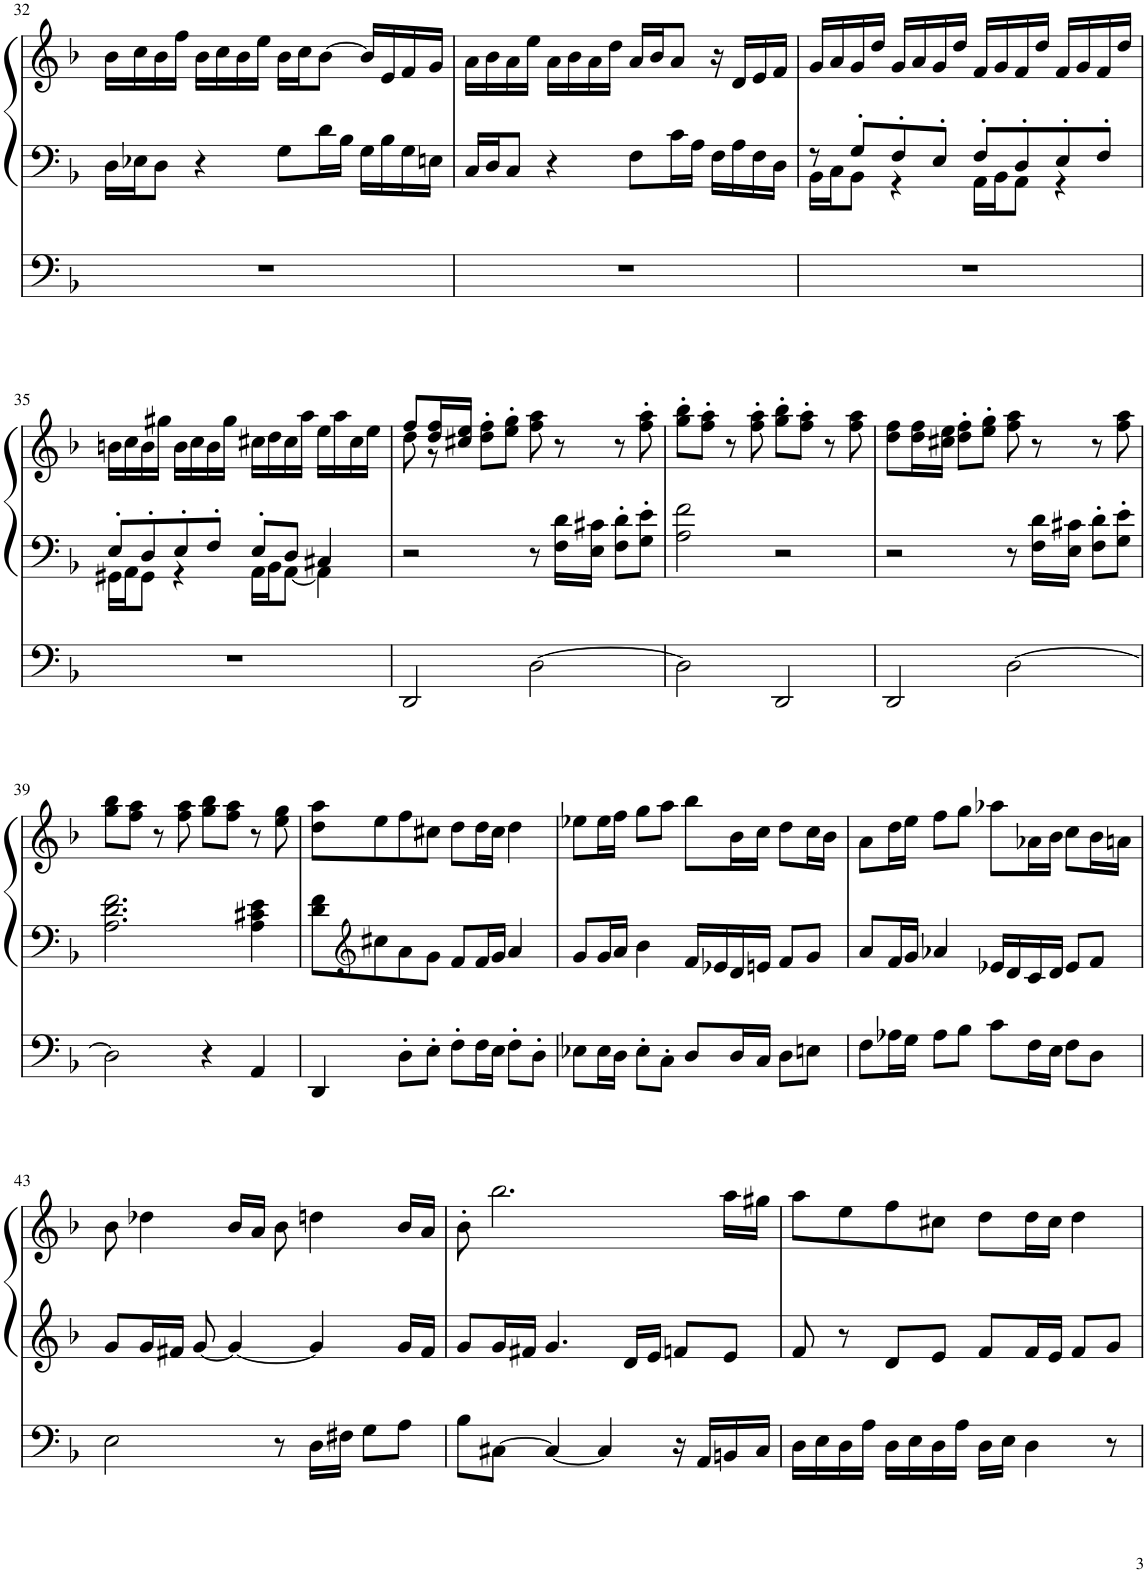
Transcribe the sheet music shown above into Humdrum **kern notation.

**kern	**kern	**kern
*part1	*part1	*part1
*staff3	*staff2	*staff1
*I"Organ	*	*
*I'Org.	*	*
!!LO:PB:g=z
*clefF4	*clefF4	*clefG2
*k[b-]	*k[b-]	*k[b-]
*M4/4	*M4/4	*M4/4
=32	=32	=32
1r	16D\LL	16b-\LL
.	16E-X\J	16cc\
.	8D\J	16b-\
.	.	16ff\JJ
.	4r	16b-\LL
.	.	16cc\
.	.	16b-\
.	.	16ee\JJ
.	8G\L	16b-\LL
.	.	16cc\J
.	16d\L	[8b-\J
.	16B-\JJ	.
.	16G\LL	16b-/LL]
.	16B-\	16e/
.	16G\	16f/
.	16En\JJ	16g/JJ
=33	=33	=33
1r	16C/LL	16a\LL
.	16D/J	16b-\
.	8C/J	16a\
.	.	16ee\JJ
.	4r	16a\LL
.	.	16b-\
.	.	16a\
.	.	16dd\JJ
.	8F\L	16a/LL
.	.	16b-/J
.	16c\L	8a/J
.	16A\JJ	.
.	16F\LL	16r
.	16A\	16d/LL
.	16F\	16e/
.	16D\JJ	16f/JJ
=34	=34	=34
*	*^	*
1r	8r	16BB-\LL	16g/LL
.	.	16C\J	16a/
.	8G'/L	8BB-\J	16g/
.	.	.	16dd/JJ
.	8F'/	4r	16g/LL
.	.	.	16a/
.	8E'/J	.	16g/
.	.	.	16dd/JJ
.	8F'/L	16AA\LL	16f/LL
.	.	16BB-\J	16g/
.	8D'/	8AA\J	16f/
.	.	.	16dd/JJ
.	8E'/	4r	16f/LL
.	.	.	16g/
.	8F'/J	.	16f/
.	.	.	16dd/JJ
!!LO:LB:g=z
=35	=35	=35	=35
1r	8E'/L	16GG#X\LL	16bn\LL
.	.	16AA\J	16cc\
.	8D'/	8GG#\J	16b\
.	.	.	16gg#X\JJ
.	8E'/	4r	16b\LL
.	.	.	16cc\
.	8F'/J	.	16b\
.	.	.	16gg#\JJ
.	8E'/L	16AA\LL	16cc#X\LL
.	.	16BB-\J	16dd\
.	8D/J	[8AA\J	16cc#\
.	.	.	16aa\JJ
.	4C#X/	4AA\]	16ee\LL
.	.	.	16aa\
.	.	.	16cc#\
.	.	.	16ee\JJ
*	*v	*v	*
=36	=36	=36
*	*	*^
2DD/	2r	8ff/L	8dd\
.	.	16dd/ 16ff/L	8r
.	.	16cc#X/ 16ee/JJ	.
.	.	8dd\' 8ff\'L	2.ryy
.	.	8ee\' 8gg\'J	.
[2D\	8r	8ff\ 8aa\	.
.	16F\ 16d\LL	8r	.
.	16E\ 16c#X\JJ	.	.
.	8F\' 8d\'L	8r	.
.	8G\' 8e\'J	8ff\' 8aa\'	.
*	*	*v	*v
=37	=37	=37
2D\]	2A\ 2f\	8gg\' 8bb-\'L
.	.	8ff\' 8aa\'J
.	.	8r
.	.	8ff\' 8aa\'
2DD/	2r	8gg\' 8bb-\'L
.	.	8ff\' 8aa\'J
.	.	8r
.	.	8ff\ 8aa\
=38	=38	=38
2DD/	2r	8dd\ 8ff\L
.	.	16dd\ 16ff\L
.	.	16cc#X\ 16ee\JJ
.	.	8dd\' 8ff\'L
.	.	8ee\' 8gg\'J
[2D\	8r	8ff\ 8aa\
.	16F\ 16d\LL	8r
.	16E\ 16c#X\JJ	.
.	8F\' 8d\'L	8r
.	8G\' 8e\'J	8ff\ 8aa\
!!LO:LB:g=z
=39	=39	=39
2D\]	2.A\ 2.d\ 2.f\	8gg\ 8bb-\L
.	.	8ff\ 8aa\J
.	.	8r
.	.	8ff\ 8aa\
4r	.	8gg\ 8bb-\L
.	.	8ff\ 8aa\J
4AA/	4A\ 4c#X\ 4e\	8r
.	.	8ee\ 8gg\
=40	=40	=40
4DD/	8d\ 8f\L	8dd\ 8aa\L
*	*clefG2	*
.	8cc#X\	8ee\
8D'\L	8a\	8ff\
8E'\J	8g\J	8cc#X\J
8F'\L	8f/L	8dd\L
16F\L	16f/L	16dd\L
16E\JJ	16g/JJ	16cc#\JJ
8F'\L	4a/	4dd\
8D'\J	.	.
=41	=41	=41
8E-X\L	8g/L	8ee-X\L
16E-\L	16g/L	16ee-\L
16D\JJ	16a/JJ	16ff\JJ
8E-'\L	4b-\	8gg\L
8C'\J	.	8aa\J
8D/L	16f/LL	8bb-\L
.	16e-X/	.
16D/L	16d/	16b-\L
16C/JJ	16en/JJ	16cc\JJ
8D\L	8f/L	8dd\L
8En\J	8g/J	16cc\L
.	.	16b-\JJ
=42	=42	=42
8F\L	8a/L	8a\L
16A-X\L	16f/L	16dd\L
16G\JJ	16g/JJ	16ee\JJ
8A-\L	4a-X/	8ff\L
8B-\J	.	8gg\J
8c\L	16e-X/LL	8aa-X\L
.	16d/	.
16F\L	16c/	16a-X\L
16E\JJ	16d/JJ	16b-\JJ
8F\L	8e-/L	8cc\L
8D\J	8f/J	16b-\L
.	.	16an\JJ
!!LO:LB:g=z
=43	=43	=43
2E\	8g/L	8b-\
.	16g/L	4dd-X\
.	16f#X/JJ	.
.	[8g/	.
.	4g/_	16b-/LL
.	.	16a/JJ
8r	.	8b-\
16D\LL	4g/]	4ddn\
16F#X\JJ	.	.
8G\L	.	.
8A\J	16g/LL	16b-/LL
.	16f#/JJ	16a/JJ
=44	=44	=44
8B-\L	8g/L	8b-'\
[8C#X\J	16g/L	2.bb-\
.	16f#X/JJ	.
4C#/_	4.g/	.
4C#/]	.	.
.	16d/LL	.
.	16e/JJ	.
16r	8fn/L	.
16AA/LL	.	.
16BBn/	8e/J	16aa\LL
16C#/JJ	.	16gg#X\JJ
=45	=45	=45
16D\LL	8f/	8aa\L
16E\	.	.
16D\	8r	8ee\
16A\JJ	.	.
16D\LL	8d/L	8ff\
16E\	.	.
16D\	8e/J	8cc#X\J
16A\JJ	.	.
16D\LL	8f/L	8dd\L
16E\JJ	.	.
4D\	16f/L	16dd\L
.	16e/JJ	16cc#\JJ
.	8f/L	4dd\
8r	8g/J	.
=	=	=
*-	*-	*-
